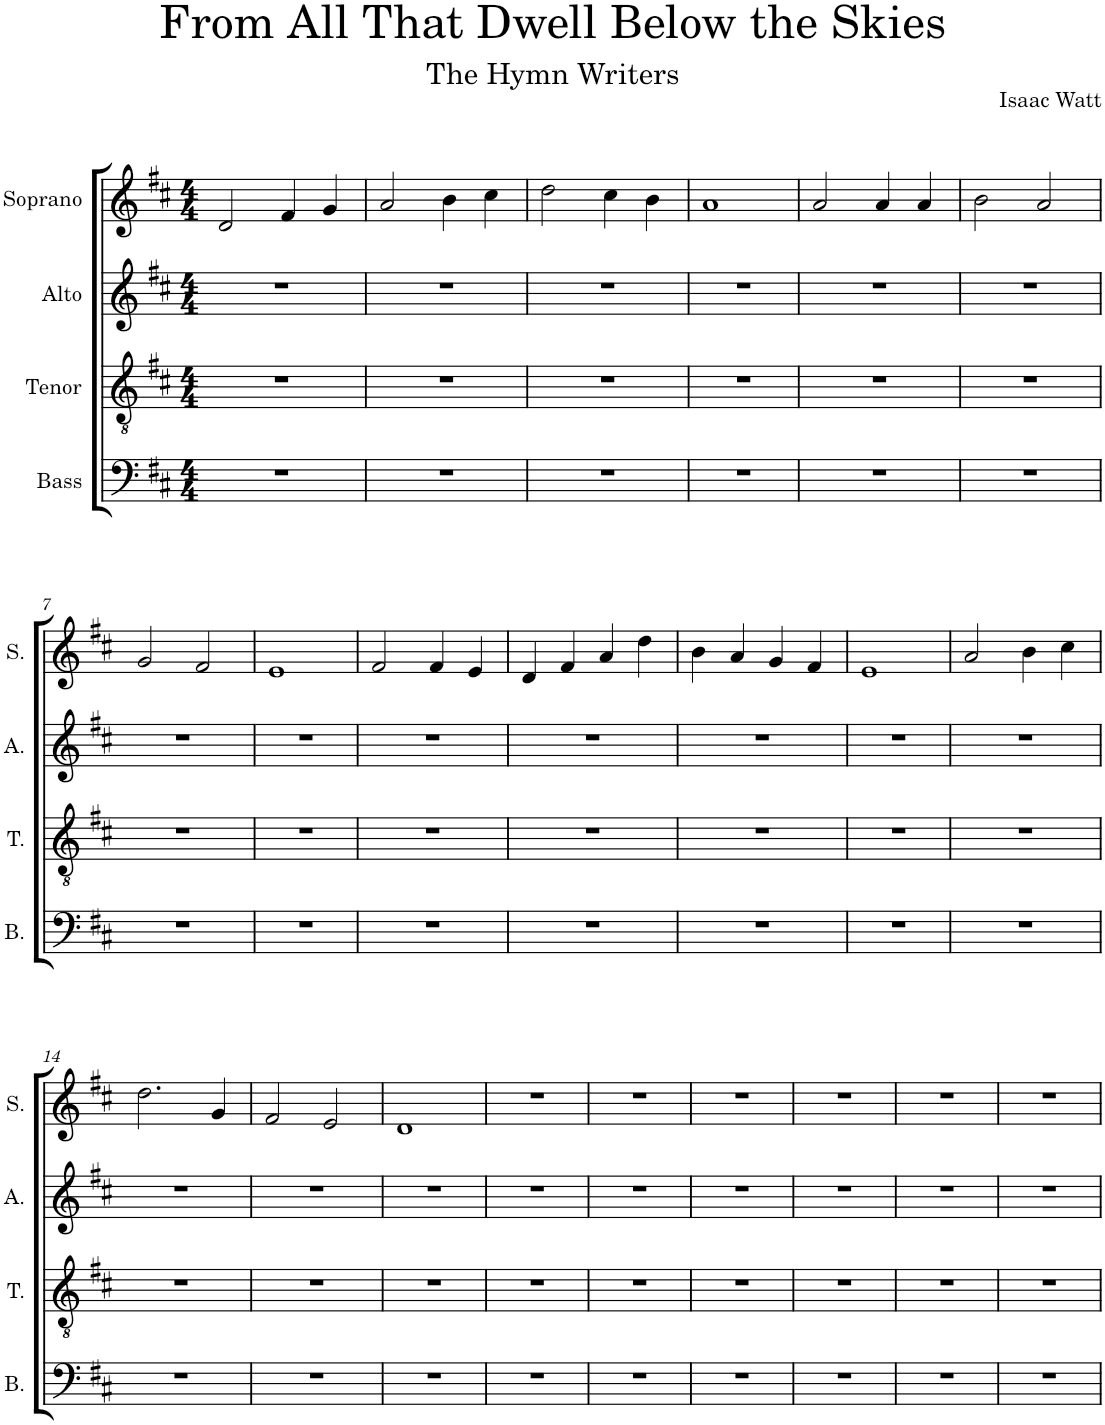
**kern	**kern	**kern	**kern
*part4	*part3	*part2	*part1
*staff4	*staff3	*staff2	*staff1
*I"Bass	*I"Tenor	*I"Alto	*I"Soprano
*I'B.	*I'T.	*I'A.	*I'S.
*clefF4	*clefGv2	*clefG2	*clefG2
*k[f#c#]	*k[f#c#]	*k[f#c#]	*k[f#c#]
*M4/4	*M4/4	*M4/4	*M4/4
=1	=1	=1	=1
1r	1r	1r	2d/
.	.	.	4f#/
.	.	.	4g/
=2	=2	=2	=2
1r	1r	1r	2a/
.	.	.	4b\
.	.	.	4cc#\
=3	=3	=3	=3
1r	1r	1r	2dd\
.	.	.	4cc#\
.	.	.	4b\
=4	=4	=4	=4
1r	1r	1r	1a
=5	=5	=5	=5
1r	1r	1r	2a/
.	.	.	4a/
.	.	.	4a/
=6	=6	=6	=6
1r	1r	1r	2b\
.	.	.	2a/
!!LO:LB:g=z
=7	=7	=7	=7
1r	1r	1r	2g/
.	.	.	2f#/
=8	=8	=8	=8
1r	1r	1r	1e
=9	=9	=9	=9
1r	1r	1r	2f#/
.	.	.	4f#/
.	.	.	4e/
=10	=10	=10	=10
1r	1r	1r	4d/
.	.	.	4f#/
.	.	.	4a/
.	.	.	4dd\
=11	=11	=11	=11
1r	1r	1r	4b\
.	.	.	4a/
.	.	.	4g/
.	.	.	4f#/
=12	=12	=12	=12
1r	1r	1r	1e
=13	=13	=13	=13
1r	1r	1r	2a/
.	.	.	4b\
.	.	.	4cc#\
!!LO:LB:g=z
=14	=14	=14	=14
1r	1r	1r	2.dd\
.	.	.	4g/
=15	=15	=15	=15
1r	1r	1r	2f#/
.	.	.	2e/
=16	=16	=16	=16
1r	1r	1r	1d
=17	=17	=17	=17
1r	1r	1r	1r
=18	=18	=18	=18
1r	1r	1r	1r
=19	=19	=19	=19
1r	1r	1r	1r
=20	=20	=20	=20
1r	1r	1r	1r
=21	=21	=21	=21
1r	1r	1r	1r
=22	=22	=22	=22
1r	1r	1r	1r
=	=	=	=
*-	*-	*-	*-
